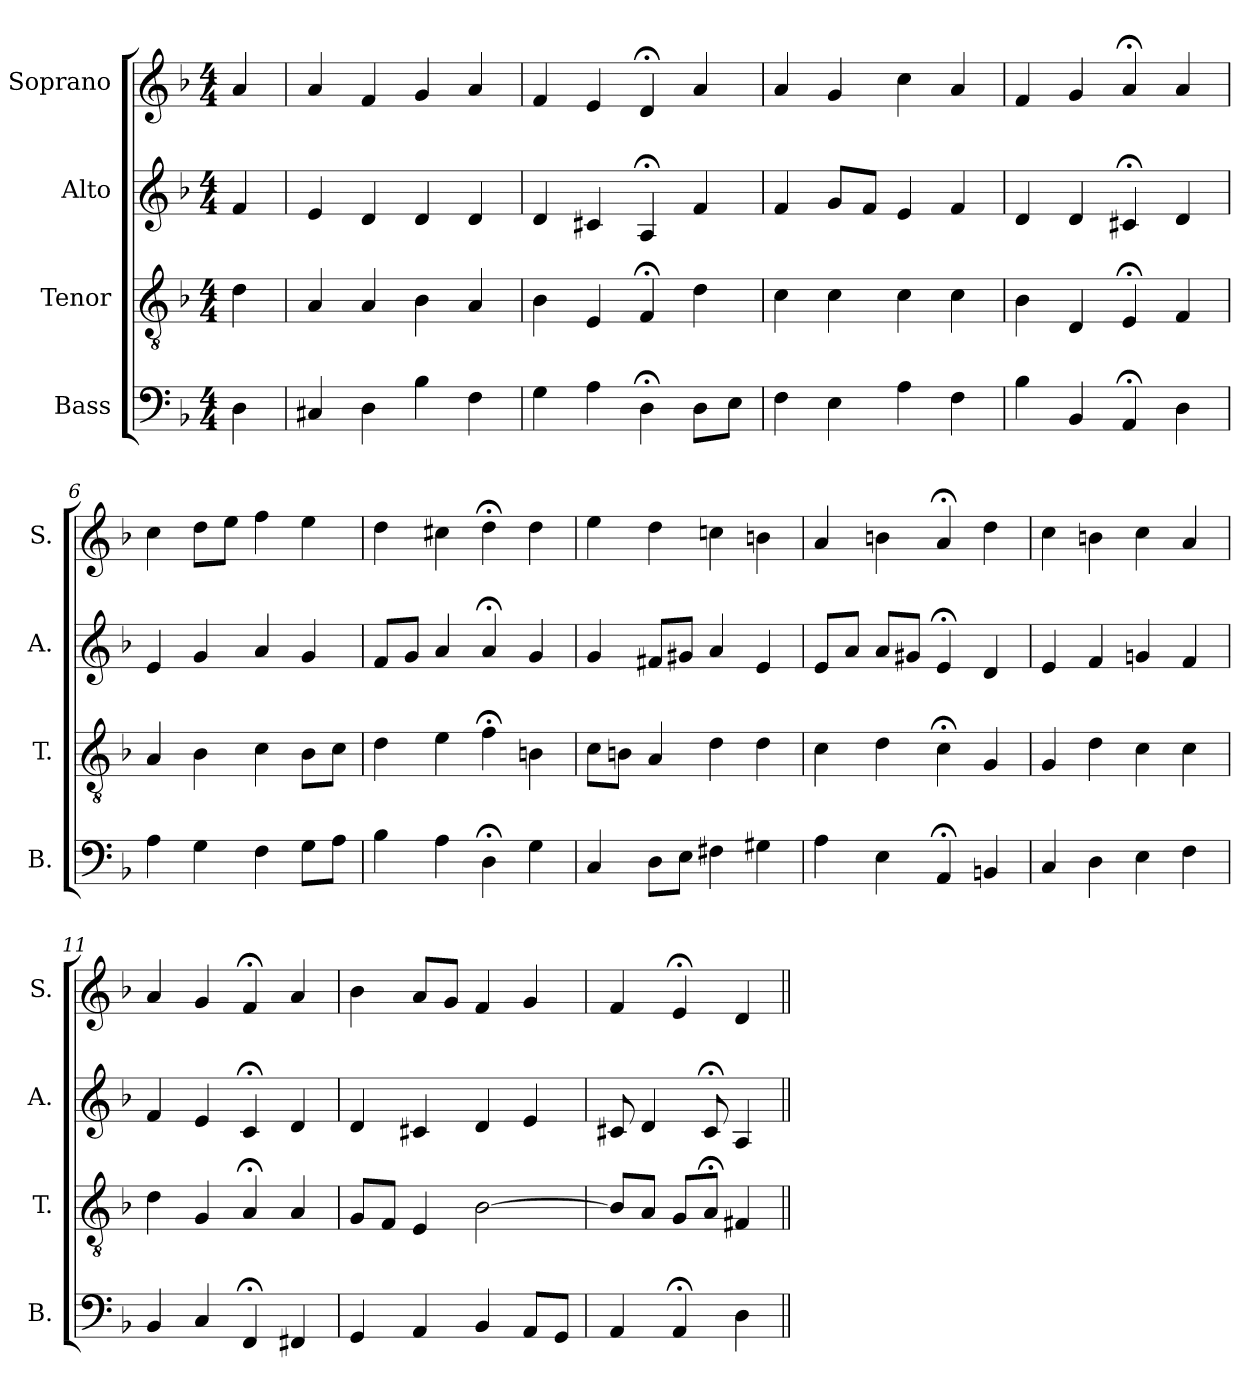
**kern	**kern	**kern	**kern
*part4	*part3	*part2	*part1
*staff4	*staff3	*staff2	*staff1
*I"Bass	*I"Tenor	*I"Alto	*I"Soprano
*I'B.	*I'T.	*I'A.	*I'S.
*clefF4	*clefGv2	*clefG2	*clefG2
*	*ITrd7c12	*	*
*k[b-]	*k[b-]	*k[b-]	*k[b-]
*F:	*F:	*F:	*F:
*M4/4	*M4/4	*M4/4	*M4/4
=1	=1	=1	=1
4D\	4D\	4f/	4a/
=2	=2	=2	=2
4C#X/	4AA/	4e/	4a/
4D\	4AA/	4d/	4f/
4B-\	4BB-\	4d/	4g/
4F\	4AA/	4d/	4a/
=3	=3	=3	=3
4G\	4BB-\	4d/	4f/
4A\	4EE/	4c#X/	4e/
4D;<\	4FF;</	4A;</	4d;</
8D\L	4D\	4f/	4a/
8E\J	.	.	.
=4	=4	=4	=4
4F\	4C\	4f/	4a/
4E\	4C\	8g/L	4g/
.	.	8f/J	.
4A\	4C\	4e/	4cc\
4F\	4C\	4f/	4a/
=5	=5	=5	=5
4B-\	4BB-\	4d/	4f/
4BB-/	4DD/	4d/	4g/
4AA;</	4EE;</	4c#X;</	4a;</
4D\	4FF/	4d/	4a/
=6	=6	=6	=6
4A\	4AA/	4e/	4cc\
4G\	4BB-\	4g/	8dd\L
.	.	.	8ee\J
4F\	4C\	4a/	4ff\
8G\L	8BB-\L	4g/	4ee\
8A\J	8C\J	.	.
!!LO:LB:g=z
=7	=7	=7	=7
4B-\	4D\	8f/L	4dd\
.	.	8g/J	.
4A\	4E\	4a/	4cc#X\
4D;<\	4F;<\	4a;</	4dd;<\
4G\	4BBn\	4g/	4dd\
=8	=8	=8	=8
4C/	8C\L	4g/	4ee\
.	8BBn\J	.	.
8D\L	4AA/	8f#X/L	4dd\
8E\J	.	8g#X/J	.
4F#X\	4D\	4a/	4ccn\
4G#X\	4D\	4e/	4bn\
=9	=9	=9	=9
4A\	4C\	8e/L	4a/
.	.	8a/J	.
4E\	4D\	8a/L	4bn\
.	.	8g#X/J	.
4AA;</	4C;<\	4e;</	4a;</
4BBn/	4GG/	4d/	4dd\
!!LO:PB:g=z
=10	=10	=10	=10
4C/	4GG/	4e/	4cc\
4D\	4D\	4f/	4bn\
4E\	4C\	4gn/	4cc\
4F\	4C\	4f/	4a/
=11	=11	=11	=11
4BB-/	4D\	4f/	4a/
4C/	4GG/	4e/	4g/
4FF;</	4AA;</	4c;</	4f;</
4FF#X/	4AA/	4d/	4a/
=12	=12	=12	=12
4GG/	8GG/L	4d/	4b-\
.	8FF/J	.	.
4AA/	4EE/	4c#X/	8a/L
.	.	.	8g/J
4BB-/	[2BB-\	4d/	4f/
8AA/L	.	4e/	4g/
8GG/J	.	.	.
=13	=13	=13	=13
4AA/	8BB-/L]	8c#X/	4f/
.	8AA/J	4d/	.
4AA;</	8GG/L	.	4e;</
.	8AA;</J	8c#;</	.
4D\	4FF#X/	4A/	4d/
=||	=||	=||	=||
*-	*-	*-	*-
